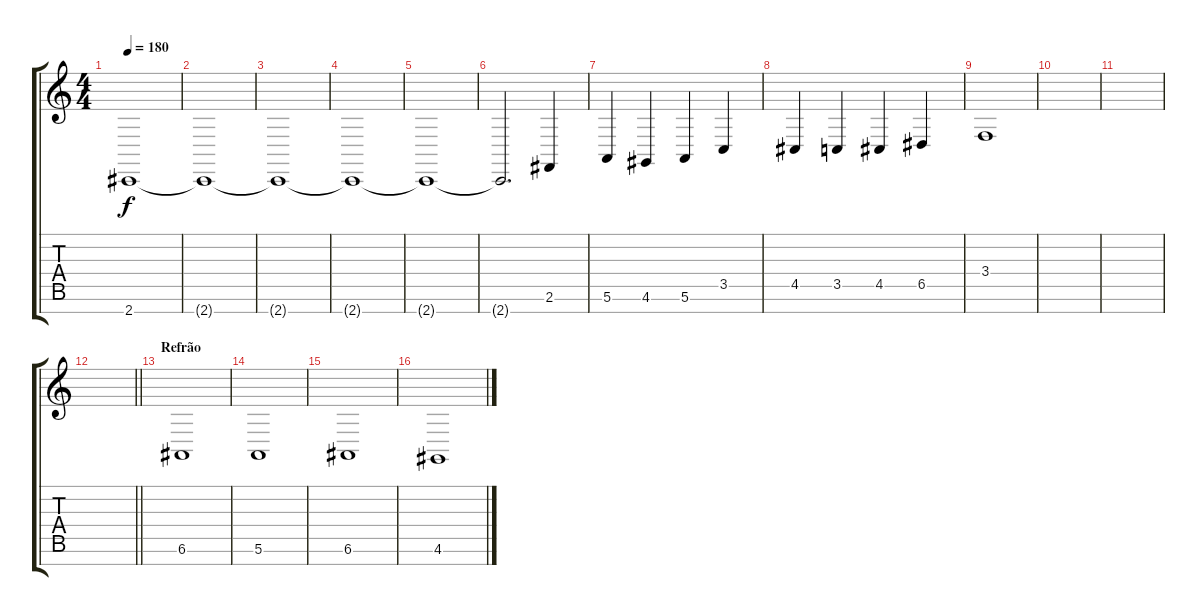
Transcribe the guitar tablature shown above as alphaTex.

\track "" {instrument brightacousticpiano}
\staff {score tabs}
\tuning (E4 B3 G3 D3 A2 E2 B1) {hide}
\ts (4 4)
\section ("" "")
\tempo 180
\clef g2
\ks c
2.7.1{dy f volume 13 instrument stringensemble1} |
2.7{t}.1 |
2.7{t}.1 |
2.7{t}.1 |
2.7{t}.1 |
2.7{t}.2{d} 2.6.4 |
5.6.4 4.6.4 5.6.4 3.5.4 |
4.5.4 3.5.4 4.5.4 6.5.4 |
3.4.1 |
|
|
\barLineRight lightlight
|
\section ("" "Refrão")
6.6.1 |
5.6.1 |
6.6.1 |
4.6.1
